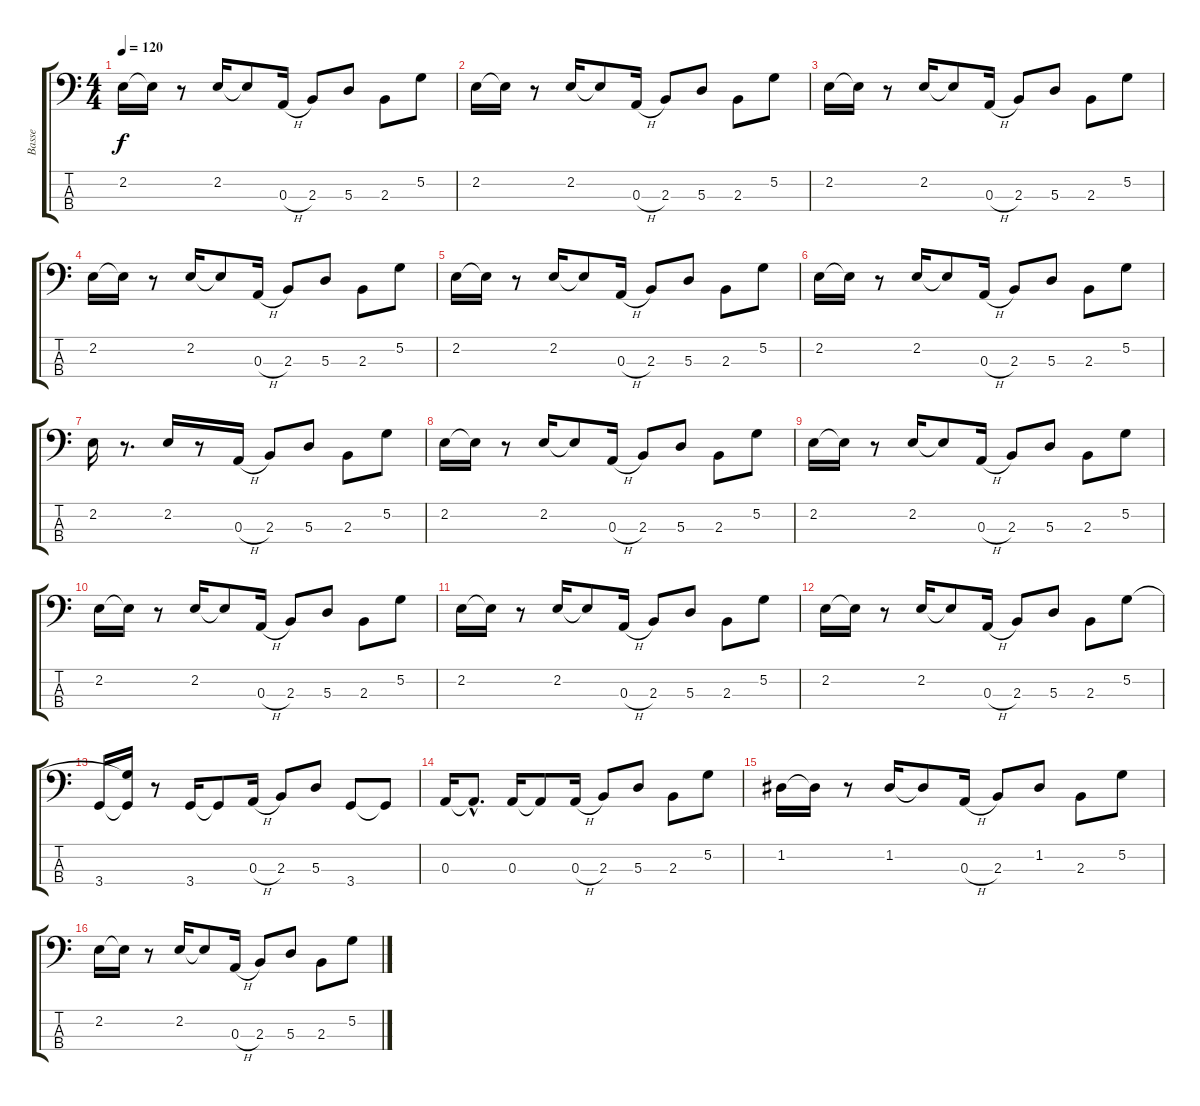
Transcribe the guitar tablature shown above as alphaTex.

\track ("Basse" "Basse") {instrument electricbassfinger}
\staff {score tabs}
\tuning (G2 D2 A1 E1) {hide}
\ts (4 4)
\tempo 120
\clef f4
\ks c
2.2.16{dy f} 2.2{t}.16 r.8 2.2.16 2.2{t}.8 0.3{h}.16 2.3.8 5.3.8 2.3.8 5.2.8 |
2.2.16 2.2{t}.16 r.8 2.2.16 2.2{t}.8 0.3{h}.16 2.3.8 5.3.8 2.3.8 5.2.8 |
2.2.16 2.2{t}.16 r.8 2.2.16 2.2{t}.8 0.3{h}.16 2.3.8 5.3.8 2.3.8 5.2.8 |
2.2.16 2.2{t}.16 r.8 2.2.16 2.2{t}.8 0.3{h}.16 2.3.8 5.3.8 2.3.8 5.2.8 |
2.2.16 2.2{t}.16 r.8 2.2.16 2.2{t}.8 0.3{h}.16 2.3.8 5.3.8 2.3.8 5.2.8 |
2.2.16 2.2{t}.16 r.8 2.2.16 2.2{t}.8 0.3{h}.16 2.3.8 5.3.8 2.3.8 5.2.8 |
2.2.16 r.8{d} 2.2.16 r.8 0.3{h}.16 2.3.8 5.3.8 2.3.8 5.2.8 |
2.2.16 2.2{t}.16 r.8 2.2.16 2.2{t}.8 0.3{h}.16 2.3.8 5.3.8 2.3.8 5.2.8 |
2.2.16 2.2{t}.16 r.8 2.2.16 2.2{t}.8 0.3{h}.16 2.3.8 5.3.8 2.3.8 5.2.8 |
2.2.16 2.2{t}.16 r.8 2.2.16 2.2{t}.8 0.3{h}.16 2.3.8 5.3.8 2.3.8 5.2.8 |
2.2.16 2.2{t}.16 r.8 2.2.16 2.2{t}.8 0.3{h}.16 2.3.8 5.3.8 2.3.8 5.2.8 |
2.2.16 2.2{t}.16 r.8 2.2.16 2.2{t}.8 0.3{h}.16 2.3.8 5.3.8 2.3.8 5.2.8 |
3.4.16 (5.2{t} 3.4{t}).16 r.8 3.4.16 3.4{t}.8 0.3{h}.16 2.3.8 5.3.8 3.4.8 3.4{t}.8 |
0.3.16 0.3{hac t}.8{d} 0.3.16 0.3{t}.8 0.3{h}.16 2.3.8 5.3.8 2.3.8 5.2.8 |
1.2.16 1.2{t}.16 r.8 1.2.16 1.2{t}.8 0.3{h}.16 2.3.8 1.2.8 2.3.8 5.2.8 |
2.2.16 2.2{t}.16 r.8 2.2.16 2.2{t}.8 0.3{h}.16 2.3.8 5.3.8 2.3.8 5.2.8
